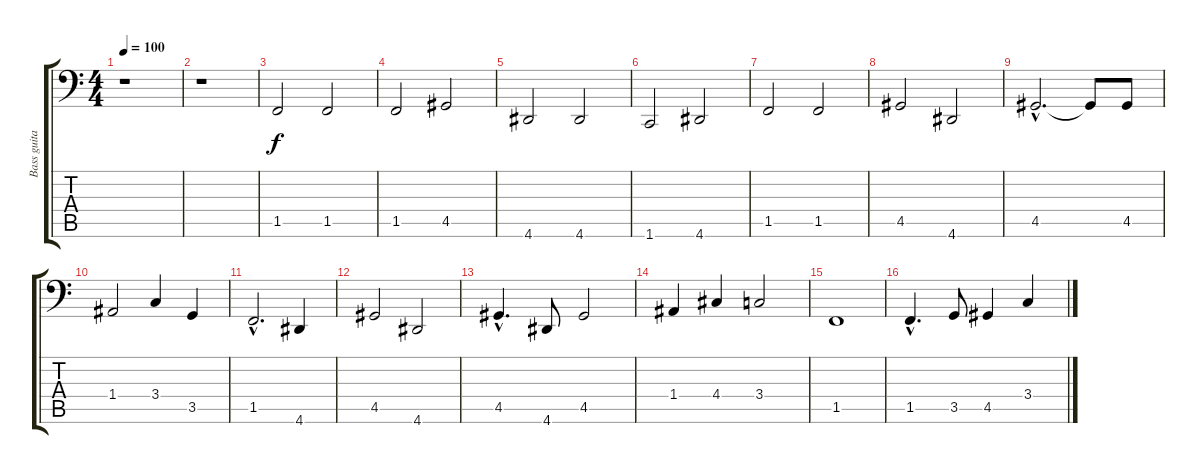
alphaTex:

\track ("Bass guitar" "Bass guita") {instrument fretlessbass}
\staff {score tabs}
\tuning (C3 G2 D2 A1 E1 B0) {hide}
\ts (4 4)
\tempo 100
\clef f4
\ks c
r.1{dy f} |
r.1 |
1.5.2 1.5.2 |
1.5.2 4.5.2 |
4.6.2 4.6.2 |
1.6.2 4.6.2 |
1.5.2 1.5.2 |
4.5.2 4.6.2 |
4.5{hac}.2{d} 4.5{t}.8 4.5.8 |
1.4.2 3.4.4 3.5.4 |
1.5{hac}.2{d} 4.6.4 |
4.5.2 4.6.2 |
4.5{hac}.4{d} 4.6.8 4.5.2 |
1.4.4 4.4.4 3.4.2 |
1.5.1 |
1.5{hac}.4{d} 3.5.8 4.5.4 3.4.4
